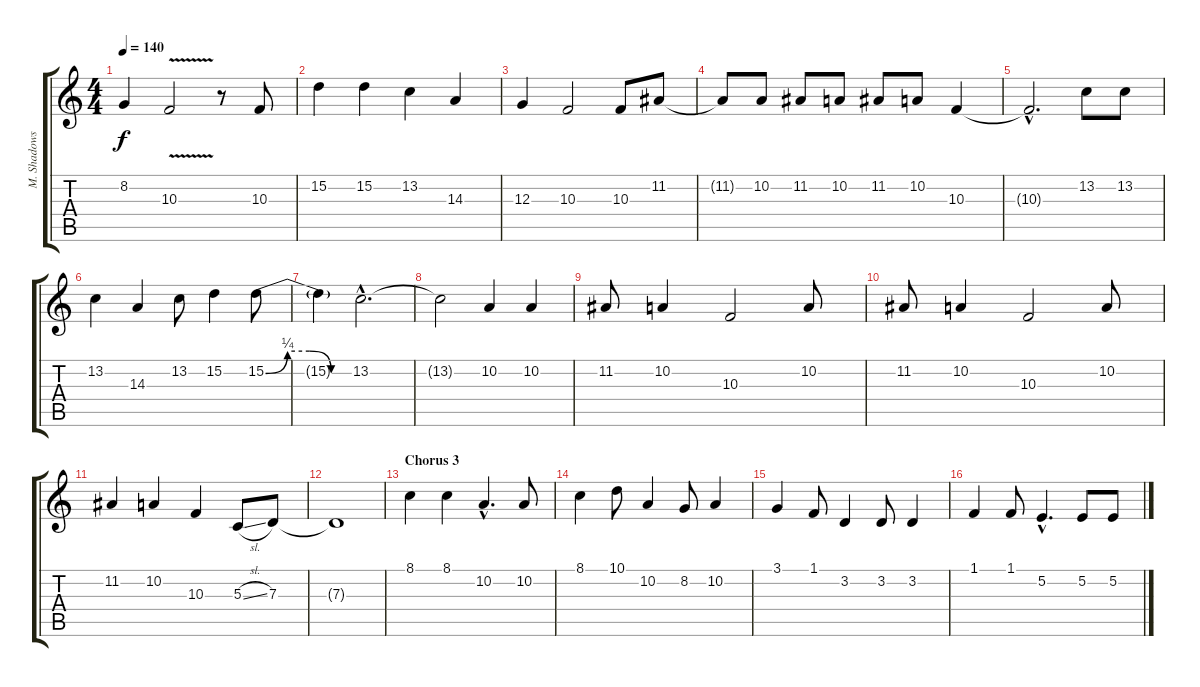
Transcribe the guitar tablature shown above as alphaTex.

\track ("M. Shadows" "M. Shadows") {instrument clarinet}
\staff {score tabs}
\tuning (E4 B3 G3 D3 A2 D2) {hide}
\ts (4 4)
\tempo 140
\clef g2
\ks c
8.2.4{dy f} 10.3{v}.2 r.8 10.3.8 |
15.2.4 15.2.4 13.2.4 14.3.4 |
12.3.4 10.3.2 10.3.8 11.2.8 |
11.2{t}.8 10.2.8 11.2.8 10.2.8 11.2.8 10.2.8 10.3.4 |
10.3{hac t}.2{d} 13.2.8 13.2.8 |
13.2.4 14.3.4 13.2.8 15.2.4 15.2{be (custom 0 0 15 1 30 1 45 0 60 0)}.8 |
15.2{t}.4 13.2{hac}.2{d} |
13.2{t}.2 10.2.4 10.2.4 |
11.2.8 10.2.4 10.3.2 10.2.8 |
11.2.8 10.2.4 10.3.2 10.2.8 |
11.2.4 10.2.4 10.3.4 5.3{sl}.8 7.3.8 |
7.3{t}.1 |
\section ("" "Chorus 3")
8.1.4 8.1.4 10.2{hac}.4{d} 10.2.8 |
8.1.4 10.1.8 10.2.4 8.2.8 10.2.4 |
3.1.4 1.1.8 3.2.4 3.2.8 3.2.4 |
1.1.4 1.1.8 5.2{hac}.4{d} 5.2.8 5.2.8
